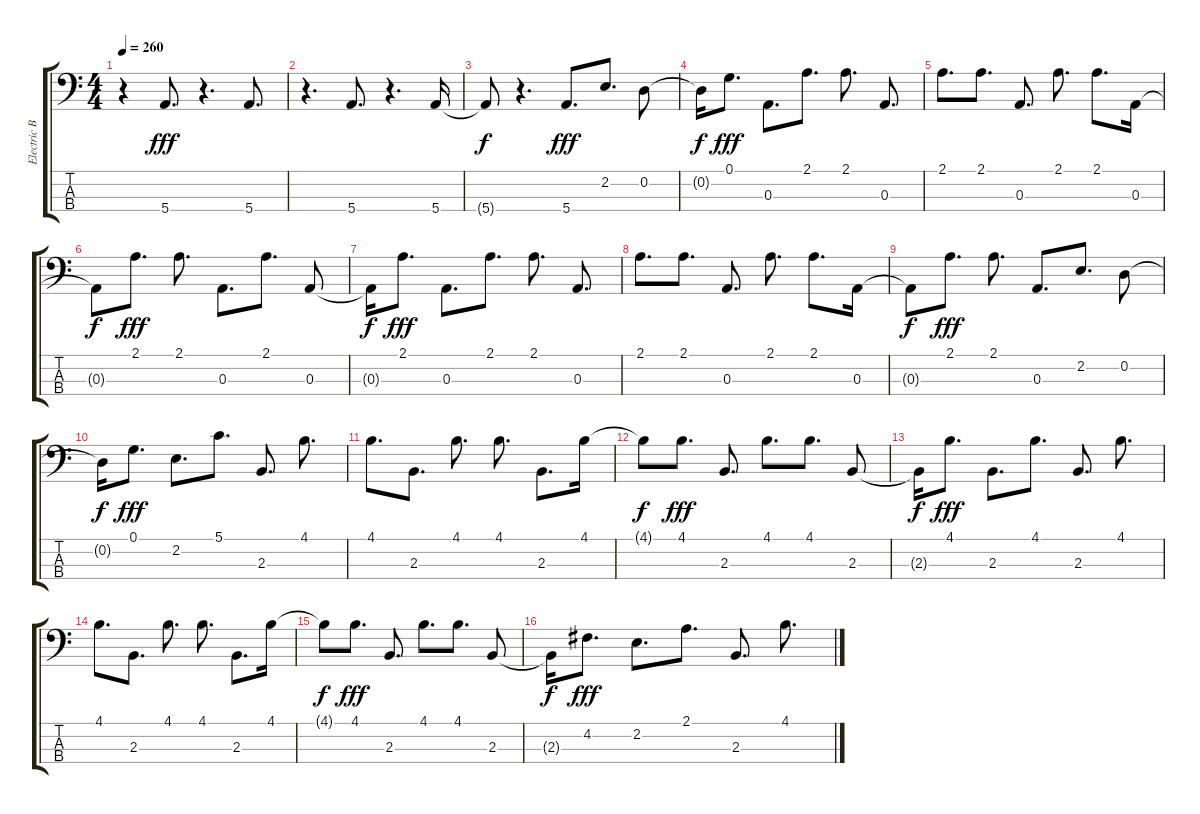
\track ("Electric Bass" "Electric B") {instrument electricbassfinger}
\staff {score tabs}
\tuning (G2 D2 A1 E1) {hide}
\ts (4 4)
\tempo 260
\clef f4
\ks c
r.4{dy fff} 5.4.8{d} r.4{d} 5.4.8{d} |
r.4{d} 5.4.8{d} r.4{d} 5.4.16 |
5.4{t}.8{dy f} r.4{d} 5.4.8{d dy fff} 2.2.8{d} 0.2.8 |
0.2{t}.16{dy f} 0.1.8{d dy fff} 0.3.8{d} 2.1.8{d} 2.1.8{d} 0.3.8{d} |
2.1.8{d} 2.1.8{d} 0.3.8{d} 2.1.8{d} 2.1.8{d} 0.3.16 |
0.3{t}.8{dy f} 2.1.8{d dy fff} 2.1.8{d} 0.3.8{d} 2.1.8{d} 0.3.8 |
0.3{t}.16{dy f} 2.1.8{d dy fff} 0.3.8{d} 2.1.8{d} 2.1.8{d} 0.3.8{d} |
2.1.8{d} 2.1.8{d} 0.3.8{d} 2.1.8{d} 2.1.8{d} 0.3.16 |
0.3{t}.8{dy f} 2.1.8{d dy fff} 2.1.8{d} 0.3.8{d} 2.2.8{d} 0.2.8 |
0.2{t}.16{dy f} 0.1.8{d dy fff} 2.2.8{d} 5.1.8{d} 2.3.8{d} 4.1.8{d} |
4.1.8{d} 2.3.8{d} 4.1.8{d} 4.1.8{d} 2.3.8{d} 4.1.16 |
4.1{t}.8{dy f} 4.1.8{d dy fff} 2.3.8{d} 4.1.8{d} 4.1.8{d} 2.3.8 |
2.3{t}.16{dy f} 4.1.8{d dy fff} 2.3.8{d} 4.1.8{d} 2.3.8{d} 4.1.8{d} |
4.1.8{d} 2.3.8{d} 4.1.8{d} 4.1.8{d} 2.3.8{d} 4.1.16 |
4.1{t}.8{dy f} 4.1.8{d dy fff} 2.3.8{d} 4.1.8{d} 4.1.8{d} 2.3.8 |
2.3{t}.16{dy f} 4.2.8{d dy fff} 2.2.8{d} 2.1.8{d} 2.3.8{d} 4.1.8{d}
